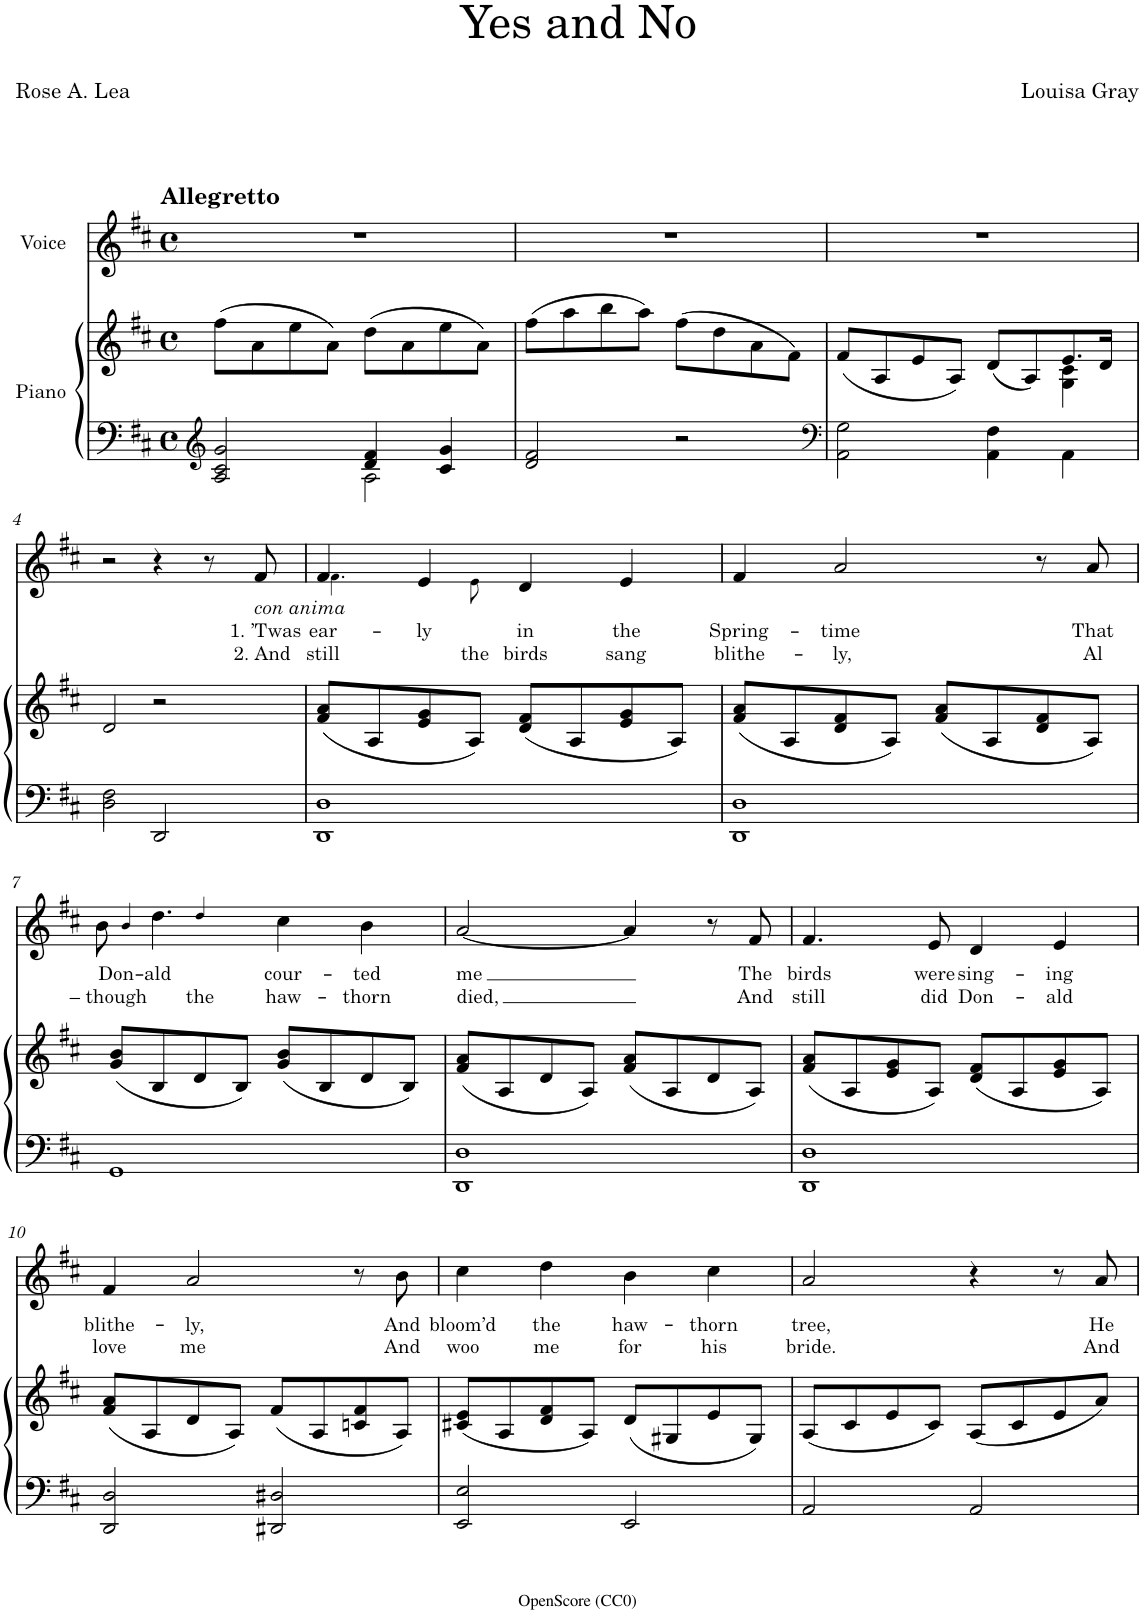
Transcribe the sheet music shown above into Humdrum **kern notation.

**kern	**kern	**kern	**text	**text
*part2	*part2	*part1	*part1	*part1
*staff3	*staff2	*staff1	*staff1	*staff1
*I"Piano	*	*I"Voice	*	*
*I'Pno	*	*	*	*
*clefG2	*clefG2	*clefG2	*	*
*k[f#c#]	*k[f#c#]	*k[f#c#]	*	*
*M4/4	*M4/4	*M4/4	*	*
*met(c)	*met(c)	*met(c)	*	*
=1	=1	=1	=1	=1
*^	*	*	*	*
!	!	!	!LO:TX:a:B:t=Allegretto	!	!
2A/ 2c#/ 2g/	2ryy	(8ff#\L	1r	.	.
.	.	8a\	.	.	.
.	.	8ee\	.	.	.
.	.	8a\J)	.	.	.
4d/ 4f#/	2A\	(8dd\L	.	.	.
.	.	8a\	.	.	.
4c#/ 4g/	.	8ee\	.	.	.
.	.	8a\J)	.	.	.
*v	*v	*	*	*	*
=2	=2	=2	=2	=2
2d/ 2f#/	(8ff#\L	1r	.	.
.	8aa\	.	.	.
.	8bb\	.	.	.
.	8aa\J)	.	.	.
2r	(8ff#\L	.	.	.
.	8dd\	.	.	.
.	8a\	.	.	.
.	8f#\J)	.	.	.
=3	=3	=3	=3	=3
*clefF4	*	*	*	*
*	*^	*	*	*
2AA\ 2G\	(<8f#/L	2.ryy	1r	.	.
.	8A/	.	.	.	.
.	8e/	.	.	.	.
.	8A/J)	.	.	.	.
4AA\ 4F#\	(<8d/L	.	.	.	.
.	8A/)	.	.	.	.
4AA\	8.e/	4G\ 4c#\	.	.	.
.	16d/Jk	.	.	.	.
!!LO:LB:g=z
=4	=4	=4	=4	=4	=4
*^	*	*	*	*	*
2F#\	2D\	2d/	2ryy	2r	.	.
2ryy	2DD/	2r	2ryy	4r	.	.
.	.	.	.	8r	.	.
!	!	!	!	!LO:TX:b:i:t=con anima	!	!
!	!	!	!	!	!LO:LY:b	!LO:LY:b
.	.	.	.	8f#/	1. ’Twas	2. And
*v	*v	*	*	*	*	*
*	*v	*v	*	*	*
=5	=5	=5	=5	=5
!	!	!	!LO:LY:b	!
*	*	*^	*	*
!	!	!	!	!	!LO:LY:b
1DD 1D	(8f#/ 8a/L	4f#/	4.f#\	.	still
.	8A/	.	.	.	.
!	!	!	!	!LO:LY:b	!
.	8e/ 8g/	4e/	.	-ly	.
!	!	!	!	!	!LO:LY:b
.	8A/J)	.	8e\	.	the
!	!	!	!	!LO:LY:b	!LO:LY:b
.	(8d/ 8f#/L	4d/	2ryy	in	birds
.	8A/	.	.	.	.
!	!	!	!	!LO:LY:b	!LO:LY:b
.	8e/ 8g/	4e/	.	the	sang
.	8A/J)	.	.	.	.
*	*	*v	*v	*	*
=6	=6	=6	=6	=6
!	!	!	!LO:LY:b	!LO:LY:b
1DD 1D	(8f#/ 8a/L	4f#/	Spring-	blithe-
.	8A/	.	.	.
!	!	!	!LO:LY:b	!LO:LY:b
.	8d/ 8f#/	2a/	-time	-ly,
.	8A/J)	.	.	.
.	(8f#/ 8a/L	.	.	.
.	8A/	.	.	.
.	8d/ 8f#/	8r	.	.
!	!	!	!LO:LY:b	!LO:LY:b
.	8A/J)	8a/	That	Al-
!!LO:LB:g=z
=7	=7	=7	=7	=7
!	!	!	!LO:LY:b	!
*	*	*^	*	*
!	!	!	!	!	!LO:LY:b
1GG	(8g/ 8b/L	8b\	4b/	.	– though
!	!	!	!	!LO:LY:b	!
.	8B/	4.dd\	.	-ald	.
!	!	!	!	!	!LO:LY:b
.	8d/	.	4dd/	.	the
.	8B/J)	.	.	.	.
!	!	!	!	!LO:LY:b	!LO:LY:b
.	(8g/ 8b/L	4cc#\	2ryy	cour-	haw-
.	8B/	.	.	.	.
!	!	!	!	!LO:LY:b	!LO:LY:b
.	8d/	4b\	.	-ted	-thorn
.	8B/J)	.	.	.	.
*	*	*v	*v	*	*
=8	=8	=8	=8	=8
!	!	!	!LO:LY:b	!LO:LY:b
1DD 1D	(8f#/ 8a/L	[2a/	me	died,
.	8A/	.	.	.
.	8d/	.	.	.
.	8A/J)	.	.	.
.	(8f#/ 8a/L	4a/]	.	.
.	8A/	.	.	.
.	8d/	8r	.	.
!	!	!	!LO:LY:b	!LO:LY:b
.	8A/J)	8f#/	The	And
=9	=9	=9	=9	=9
!	!	!	!LO:LY:b	!LO:LY:b
1DD 1D	(8f#/ 8a/L	4.f#/	birds	still
.	8A/	.	.	.
.	8e/ 8g/	.	.	.
!	!	!	!LO:LY:b	!LO:LY:b
.	8A/J)	8e/	were	did
!	!	!	!LO:LY:b	!LO:LY:b
.	(8d/ 8f#/L	4d/	sing-	Don-
.	8A/	.	.	.
!	!	!	!LO:LY:b	!LO:LY:b
.	8e/ 8g/	4e/	-ing	-ald
.	8A/J)	.	.	.
!!LO:LB:g=z
=10	=10	=10	=10	=10
!	!	!	!LO:LY:b	!LO:LY:b
2DD/ 2D/	(8f#/ 8a/L	4f#/	blithe-	love
.	8A/	.	.	.
!	!	!	!LO:LY:b	!LO:LY:b
.	8d/	2a/	-ly,	me
.	8A/J)	.	.	.
2DD#X/ 2D#X/	(8f#/L	.	.	.
.	8A/	.	.	.
.	8cn/ 8f#/	8r	.	.
!	!	!	!LO:LY:b	!LO:LY:b
.	8A/J)	8b\	And	And
=11	=11	=11	=11	=11
!	!	!	!LO:LY:b	!LO:LY:b
2EE/ 2E/	(8c#X/ 8e/L	4cc#\	bloom’d	woo
.	8A/	.	.	.
!	!	!	!LO:LY:b	!LO:LY:b
.	8d/ 8f#/	4dd\	the	me
.	8A/J)	.	.	.
!	!	!	!LO:LY:b	!LO:LY:b
2EE/	(8d/L	4b\	haw-	for
.	8G#X/	.	.	.
!	!	!	!LO:LY:b	!LO:LY:b
.	8e/	4cc#\	-thorn	his
.	8G#/J)	.	.	.
=12	=12	=12	=12	=12
!	!	!	!LO:LY:b	!LO:LY:b
2AA/	(8A/L	2a/	tree,	bride.
.	8c#/	.	.	.
.	8e/	.	.	.
.	8c#/J)	.	.	.
2AA/	(8A/L	4r	.	.
.	8c#/	.	.	.
.	8e/	8r	.	.
!	!	!	!LO:LY:b	!LO:LY:b
.	8a/J)	8a/	He	And
=	=	=	=	=
*-	*-	*-	*-	*-
